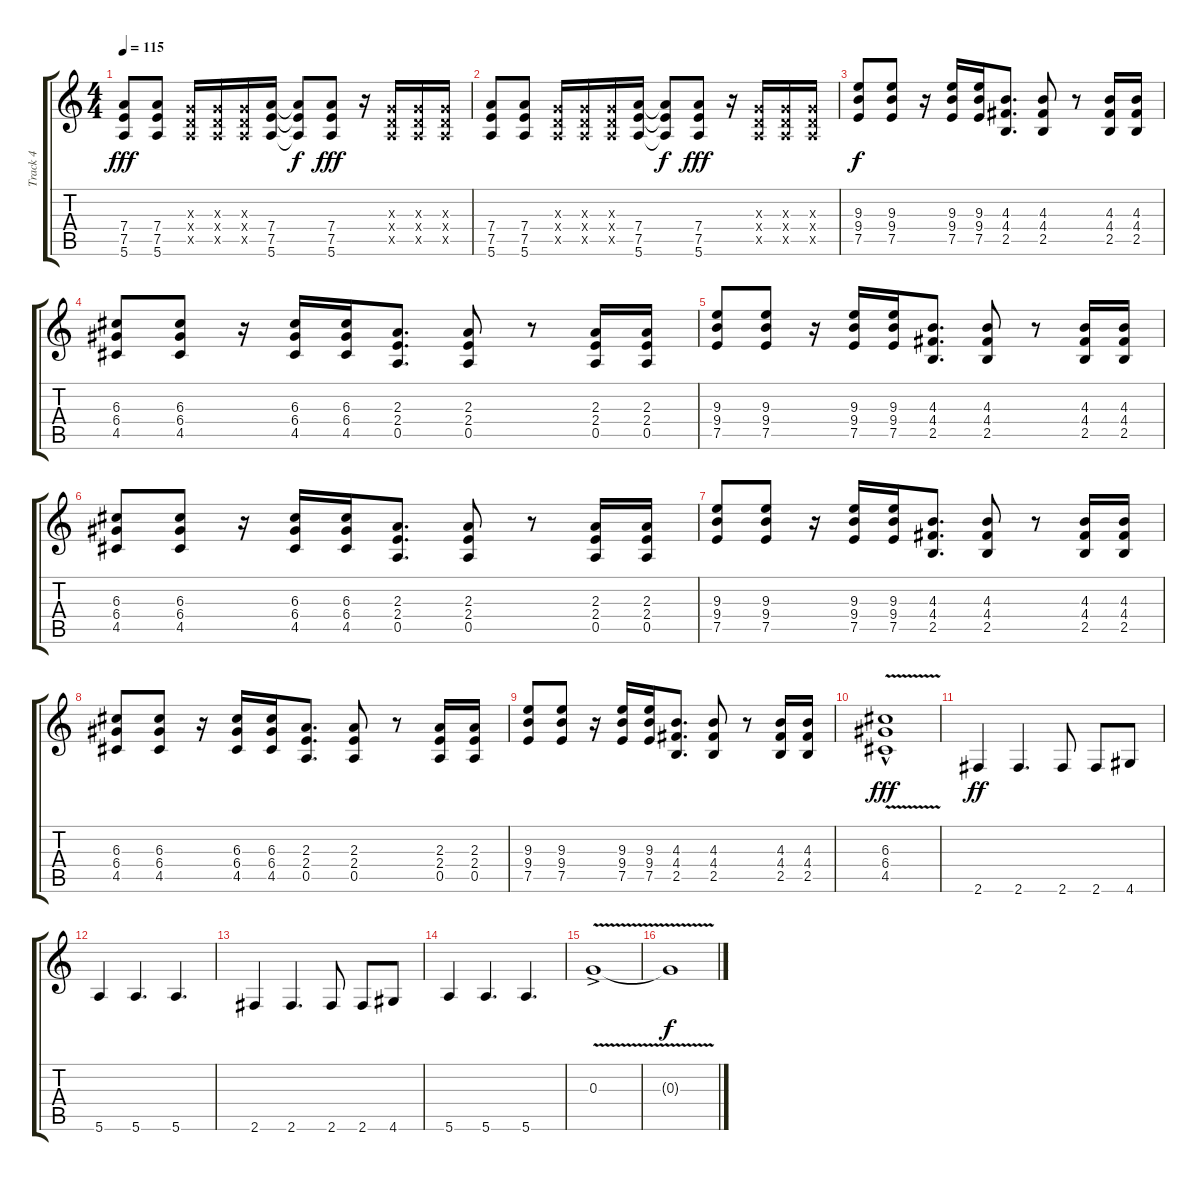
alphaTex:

\track ("Track 4" "Track 4") {instrument distortionguitar}
\staff {score tabs}
\tuning (E4 B3 G3 D3 A2 E2) {hide}
\ts (4 4)
\tempo 115
\clef g2
\ks c
(7.4 7.5 5.6).8{dy fff} (7.4 7.5 5.6).8 (0.3{x} 0.4{x} 0.5{x}).16 (0.3{x} 0.4{x} 0.5{x}).16 (0.3{x} 0.4{x} 0.5{x}).16 (7.4 7.5 5.6).16 (7.4{t} 7.5{t} 5.6{t}).8{dy f} (7.4 7.5 5.6).8{dy fff} r.16 (0.3{x} 0.4{x} 0.5{x}).16 (0.3{x} 0.4{x} 0.5{x}).16 (0.3{x} 0.4{x} 0.5{x}).16 |
(7.4 7.5 5.6).8 (7.4 7.5 5.6).8 (0.3{x} 0.4{x} 0.5{x}).16 (0.3{x} 0.4{x} 0.5{x}).16 (0.3{x} 0.4{x} 0.5{x}).16 (7.4 7.5 5.6).16 (7.4{t} 7.5{t} 5.6{t}).8{dy f} (7.4 7.5 5.6).8{dy fff} r.16 (0.3{x} 0.4{x} 0.5{x}).16 (0.3{x} 0.4{x} 0.5{x}).16 (0.3{x} 0.4{x} 0.5{x}).16 |
(9.3 9.4 7.5).8{dy f} (9.3 9.4 7.5).8 r.16 (9.3 9.4 7.5).16 (9.3 9.4 7.5).16 (4.3 4.4 2.5).8{d} (4.3 4.4 2.5).8 r.8 (4.3 4.4 2.5).16 (4.3 4.4 2.5).16 |
(6.3 6.4 4.5).8 (6.3 6.4 4.5).8 r.16 (6.3 6.4 4.5).16 (6.3 6.4 4.5).16 (2.3 2.4 0.5).8{d} (2.3 2.4 0.5).8 r.8 (2.3 2.4 0.5).16 (2.3 2.4 0.5).16 |
(9.3 9.4 7.5).8 (9.3 9.4 7.5).8 r.16 (9.3 9.4 7.5).16 (9.3 9.4 7.5).16 (4.3 4.4 2.5).8{d} (4.3 4.4 2.5).8 r.8 (4.3 4.4 2.5).16 (4.3 4.4 2.5).16 |
(6.3 6.4 4.5).8 (6.3 6.4 4.5).8 r.16 (6.3 6.4 4.5).16 (6.3 6.4 4.5).16 (2.3 2.4 0.5).8{d} (2.3 2.4 0.5).8 r.8 (2.3 2.4 0.5).16 (2.3 2.4 0.5).16 |
(9.3 9.4 7.5).8 (9.3 9.4 7.5).8 r.16 (9.3 9.4 7.5).16 (9.3 9.4 7.5).16 (4.3 4.4 2.5).8{d} (4.3 4.4 2.5).8 r.8 (4.3 4.4 2.5).16 (4.3 4.4 2.5).16 |
(6.3 6.4 4.5).8 (6.3 6.4 4.5).8 r.16 (6.3 6.4 4.5).16 (6.3 6.4 4.5).16 (2.3 2.4 0.5).8{d} (2.3 2.4 0.5).8 r.8 (2.3 2.4 0.5).16 (2.3 2.4 0.5).16 |
(9.3 9.4 7.5).8 (9.3 9.4 7.5).8 r.16 (9.3 9.4 7.5).16 (9.3 9.4 7.5).16 (4.3 4.4 2.5).8{d} (4.3 4.4 2.5).8 r.8 (4.3 4.4 2.5).16 (4.3 4.4 2.5).16 |
(6.3{v hac} 6.4 4.5).1{dy fff} |
2.6.4{dy ff} 2.6.4{d} 2.6.8 2.6.8 4.6.8 |
5.6.4 5.6.4{d} 5.6.4{d} |
2.6.4 2.6.4{d} 2.6.8 2.6.8 4.6.8 |
5.6.4 5.6.4{d} 5.6.4{d} |
0.3{v ac}.1 |
0.3{v t}.1{dy f}
